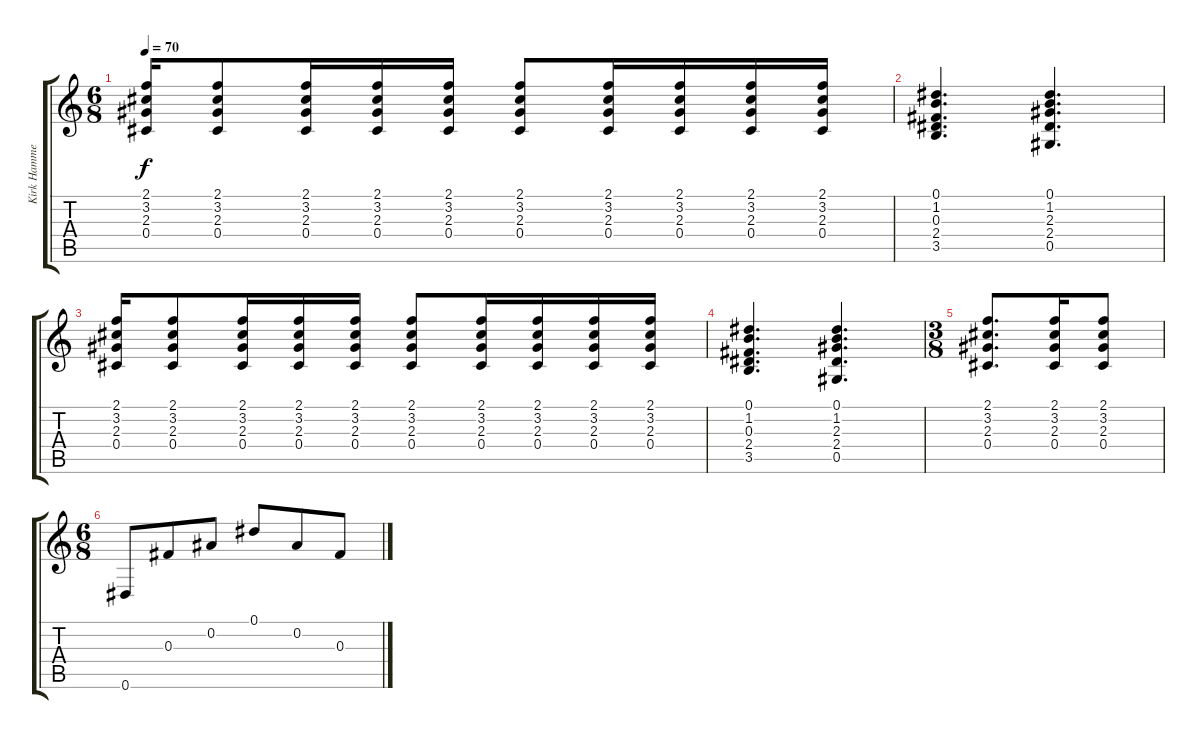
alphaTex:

\track ("Kirk Hammett" "Kirk Hamme") {instrument acousticguitarsteel}
\staff {score tabs}
\tuning (Eb4 Bb3 Gb3 Db3 Ab2 Eb2) {hide}
\ts (6 8)
\tempo 70
\clef g2
\ks c
(2.1 3.2 2.3 0.4).16{dy f} (2.1 3.2 2.3 0.4).8 (2.1 3.2 2.3 0.4).16 (2.1 3.2 2.3 0.4).16 (2.1 3.2 2.3 0.4).16 (2.1 3.2 2.3 0.4).8 (2.1 3.2 2.3 0.4).16 (2.1 3.2 2.3 0.4).16 (2.1 3.2 2.3 0.4).16 (2.1 3.2 2.3 0.4).16 |
(0.1 1.2 0.3 2.4 3.5).4{d} (0.1 1.2 2.3 2.4 0.5).4{d} |
(2.1 3.2 2.3 0.4).16 (2.1 3.2 2.3 0.4).8 (2.1 3.2 2.3 0.4).16 (2.1 3.2 2.3 0.4).16 (2.1 3.2 2.3 0.4).16 (2.1 3.2 2.3 0.4).8 (2.1 3.2 2.3 0.4).16 (2.1 3.2 2.3 0.4).16 (2.1 3.2 2.3 0.4).16 (2.1 3.2 2.3 0.4).16 |
(0.1 1.2 0.3 2.4 3.5).4{d} (0.1 1.2 2.3 2.4 0.5).4{d} |
\ts (3 8)
(2.1 3.2 2.3 0.4).8{d} (2.1 3.2 2.3 0.4).16 (2.1 3.2 2.3 0.4).8 |
\ts (6 8)
0.6.8 0.3.8 0.2.8 0.1.8 0.2.8 0.3.8
